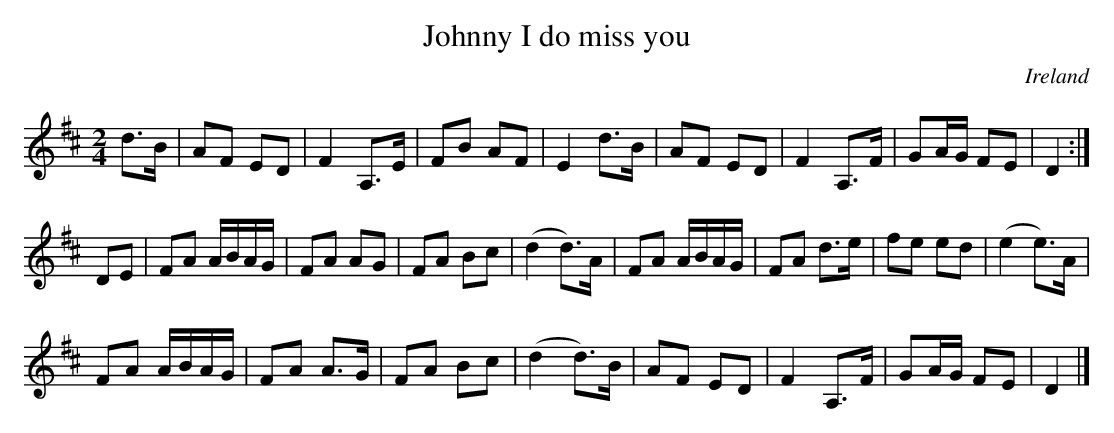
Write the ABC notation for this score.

X:1
T:Johnny I do miss you
L:1/8
M:2/4
O:Ireland
O:England
K:D
d>B|\
AF ED|F2 A,>E|FB AF|E2 d>B|\
AF ED|F2 A,>F|GA/G/ FE|D2 :|
DE|\
FA A/B/A/G/|FA AG|FA Bc|(d2 d)>A|\
FA A/B/A/G/|FA d>e|fe ed|(e2 e)>A|
FA A/B/A/G/|FA A>G|FA Bc|(d2 d)>B|\
AF ED|F2 A,>F|GA/G/ FE|D2|]
